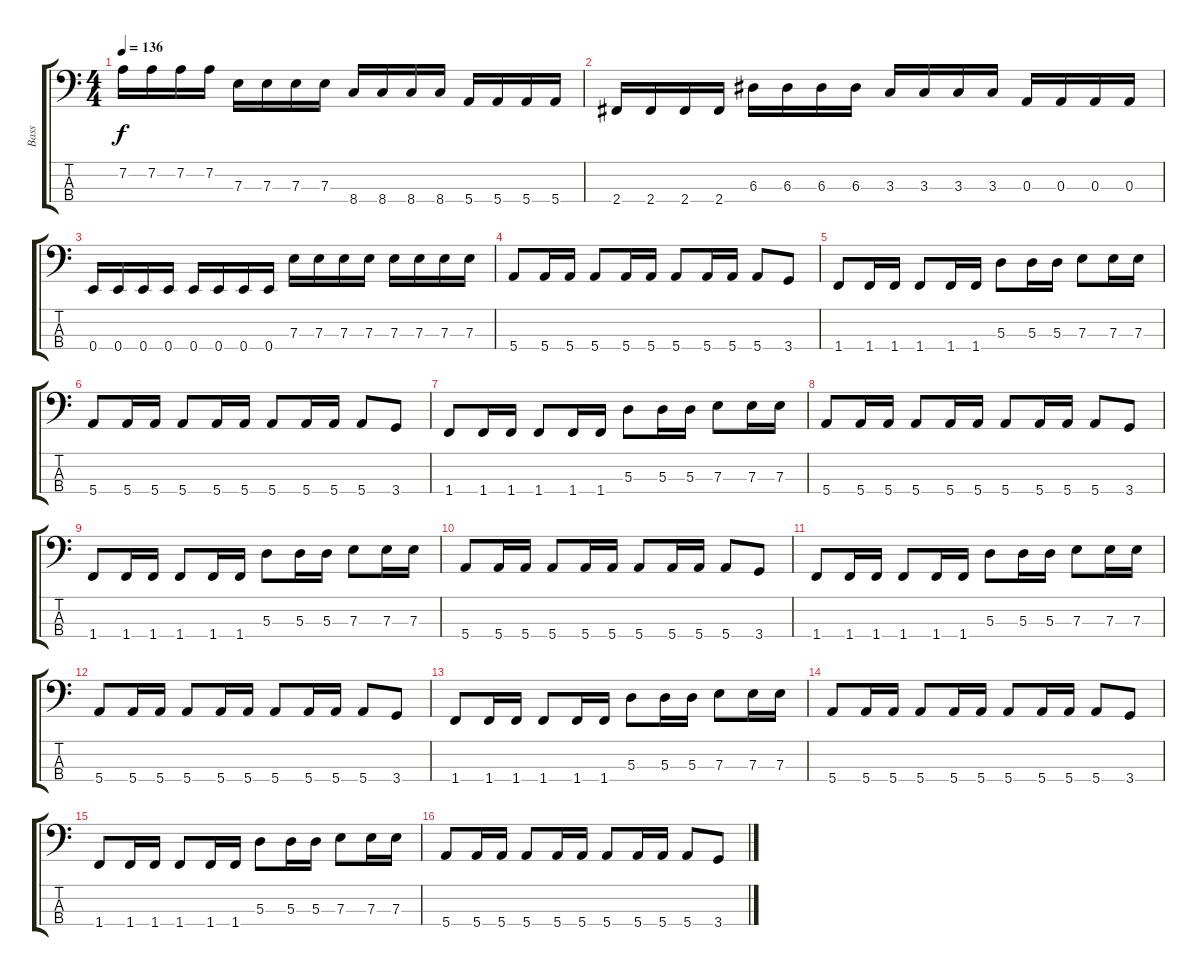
\track ("Bass" "Bass") {instrument electricbassfinger}
\staff {score tabs}
\tuning (G2 D2 A1 E1) {hide}
\ts (4 4)
\tempo 136
\clef f4
\ks c
7.2.16{dy f} 7.2.16 7.2.16 7.2.16 7.3.16 7.3.16 7.3.16 7.3.16 8.4.16 8.4.16 8.4.16 8.4.16 5.4.16 5.4.16 5.4.16 5.4.16 |
2.4.16 2.4.16 2.4.16 2.4.16 6.3.16 6.3.16 6.3.16 6.3.16 3.3.16 3.3.16 3.3.16 3.3.16 0.3.16 0.3.16 0.3.16 0.3.16 |
0.4.16 0.4.16 0.4.16 0.4.16 0.4.16 0.4.16 0.4.16 0.4.16 7.3.16 7.3.16 7.3.16 7.3.16 7.3.16 7.3.16 7.3.16 7.3.16 |
5.4.8 5.4.16 5.4.16 5.4.8 5.4.16 5.4.16 5.4.8 5.4.16 5.4.16 5.4.8 3.4.8 |
1.4.8 1.4.16 1.4.16 1.4.8 1.4.16 1.4.16 5.3.8 5.3.16 5.3.16 7.3.8 7.3.16 7.3.16 |
5.4.8 5.4.16 5.4.16 5.4.8 5.4.16 5.4.16 5.4.8 5.4.16 5.4.16 5.4.8 3.4.8 |
1.4.8 1.4.16 1.4.16 1.4.8 1.4.16 1.4.16 5.3.8 5.3.16 5.3.16 7.3.8 7.3.16 7.3.16 |
5.4.8 5.4.16 5.4.16 5.4.8 5.4.16 5.4.16 5.4.8 5.4.16 5.4.16 5.4.8 3.4.8 |
1.4.8 1.4.16 1.4.16 1.4.8 1.4.16 1.4.16 5.3.8 5.3.16 5.3.16 7.3.8 7.3.16 7.3.16 |
5.4.8 5.4.16 5.4.16 5.4.8 5.4.16 5.4.16 5.4.8 5.4.16 5.4.16 5.4.8 3.4.8 |
1.4.8 1.4.16 1.4.16 1.4.8 1.4.16 1.4.16 5.3.8 5.3.16 5.3.16 7.3.8 7.3.16 7.3.16 |
5.4.8 5.4.16 5.4.16 5.4.8 5.4.16 5.4.16 5.4.8 5.4.16 5.4.16 5.4.8 3.4.8 |
1.4.8 1.4.16 1.4.16 1.4.8 1.4.16 1.4.16 5.3.8 5.3.16 5.3.16 7.3.8 7.3.16 7.3.16 |
5.4.8 5.4.16 5.4.16 5.4.8 5.4.16 5.4.16 5.4.8 5.4.16 5.4.16 5.4.8 3.4.8 |
1.4.8 1.4.16 1.4.16 1.4.8 1.4.16 1.4.16 5.3.8 5.3.16 5.3.16 7.3.8 7.3.16 7.3.16 |
5.4.8 5.4.16 5.4.16 5.4.8 5.4.16 5.4.16 5.4.8 5.4.16 5.4.16 5.4.8 3.4.8
